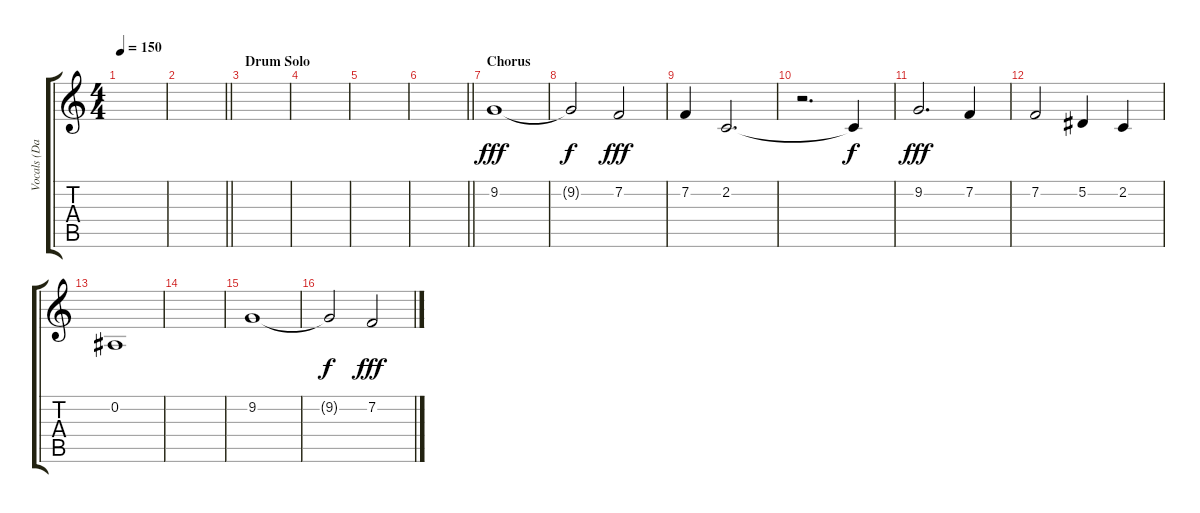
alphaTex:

\track ("Vocals (Dallas Green) " "Vocals (Da") {instrument voiceoohs}
\staff {score tabs}
\tuning (Eb4 Bb3 Gb3 Db3 Ab2 Eb2) {hide}
\ts (4 4)
\tempo 150
\clef g2
\ks c
|
\barLineRight lightlight
|
\section ("" "Drum Solo")
|
|
|
\barLineRight lightlight
|
\section ("" "Chorus")
9.2.1{dy fff} |
9.2{t}.2{dy f} 7.2.2{dy fff} |
7.2.4 2.2.2{d} |
r.2{d} 2.2{t}.4{dy f} |
9.2.2{d dy fff} 7.2.4 |
7.2.2 5.2.4 2.2.4 |
0.2.1 |
|
9.2.1 |
9.2{t}.2{dy f} 7.2.2{dy fff}
